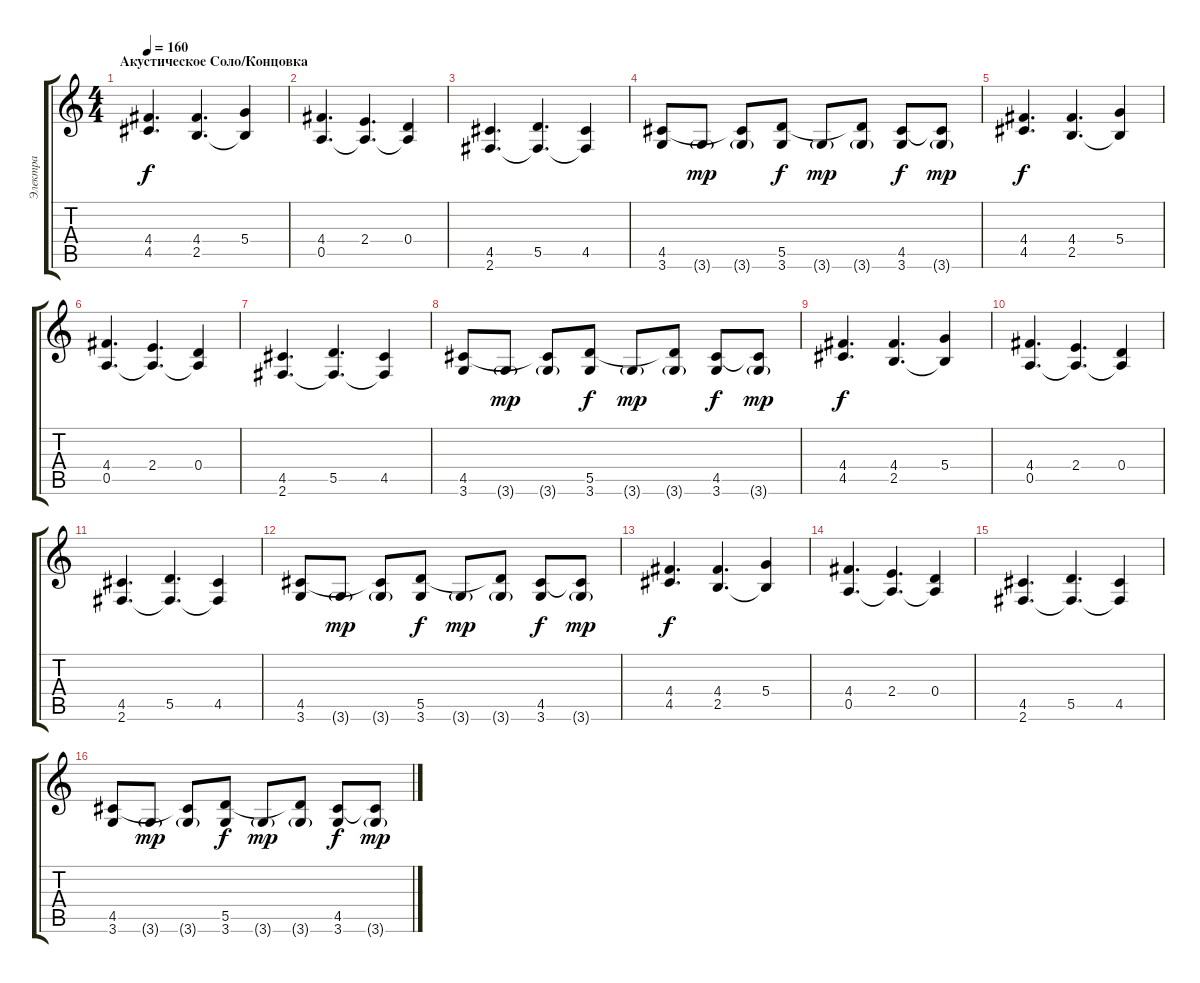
\track ("Электра" "Электра") {instrument electricguitarjazz}
\staff {score tabs}
\tuning (E4 B3 G3 D3 A2 E2) {hide}
\ts (4 4)
\section ("" "Акустическое Соло/Концовка")
\tempo 160
\clef g2
\ks c
(4.4 4.5).4{d dy f} (4.4 2.5).4{d} (5.4 2.5{t}).4 |
(4.4 0.5).4{d} (2.4 0.5{t}).4{d} (0.4 0.5{t}).4 |
(4.5 2.6).4{d} (5.5 2.6{t}).4{d} (4.5 2.6{t}).4 |
(4.5 3.6).8 3.6{g}.8{dy mp} (4.5{t} 3.6{g}).8 (5.5 3.6).8{dy f} 3.6{g}.8{dy mp} (5.5{t} 3.6{g}).8 (4.5 3.6).8{dy f} (4.5{t} 3.6{g}).8{dy mp} |
(4.4 4.5).4{d dy f} (4.4 2.5).4{d} (5.4 2.5{t}).4 |
(4.4 0.5).4{d} (2.4 0.5{t}).4{d} (0.4 0.5{t}).4 |
(4.5 2.6).4{d} (5.5 2.6{t}).4{d} (4.5 2.6{t}).4 |
(4.5 3.6).8 3.6{g}.8{dy mp} (4.5{t} 3.6{g}).8 (5.5 3.6).8{dy f} 3.6{g}.8{dy mp} (5.5{t} 3.6{g}).8 (4.5 3.6).8{dy f} (4.5{t} 3.6{g}).8{dy mp} |
(4.4 4.5).4{d dy f} (4.4 2.5).4{d} (5.4 2.5{t}).4 |
(4.4 0.5).4{d} (2.4 0.5{t}).4{d} (0.4 0.5{t}).4 |
(4.5 2.6).4{d} (5.5 2.6{t}).4{d} (4.5 2.6{t}).4 |
(4.5 3.6).8 3.6{g}.8{dy mp} (4.5{t} 3.6{g}).8 (5.5 3.6).8{dy f} 3.6{g}.8{dy mp} (5.5{t} 3.6{g}).8 (4.5 3.6).8{dy f} (4.5{t} 3.6{g}).8{dy mp} |
(4.4 4.5).4{d dy f} (4.4 2.5).4{d} (5.4 2.5{t}).4 |
(4.4 0.5).4{d} (2.4 0.5{t}).4{d} (0.4 0.5{t}).4 |
(4.5 2.6).4{d} (5.5 2.6{t}).4{d} (4.5 2.6{t}).4 |
(4.5 3.6).8 3.6{g}.8{dy mp} (4.5{t} 3.6{g}).8 (5.5 3.6).8{dy f} 3.6{g}.8{dy mp} (5.5{t} 3.6{g}).8 (4.5 3.6).8{dy f} (4.5{t} 3.6{g}).8{dy mp}
